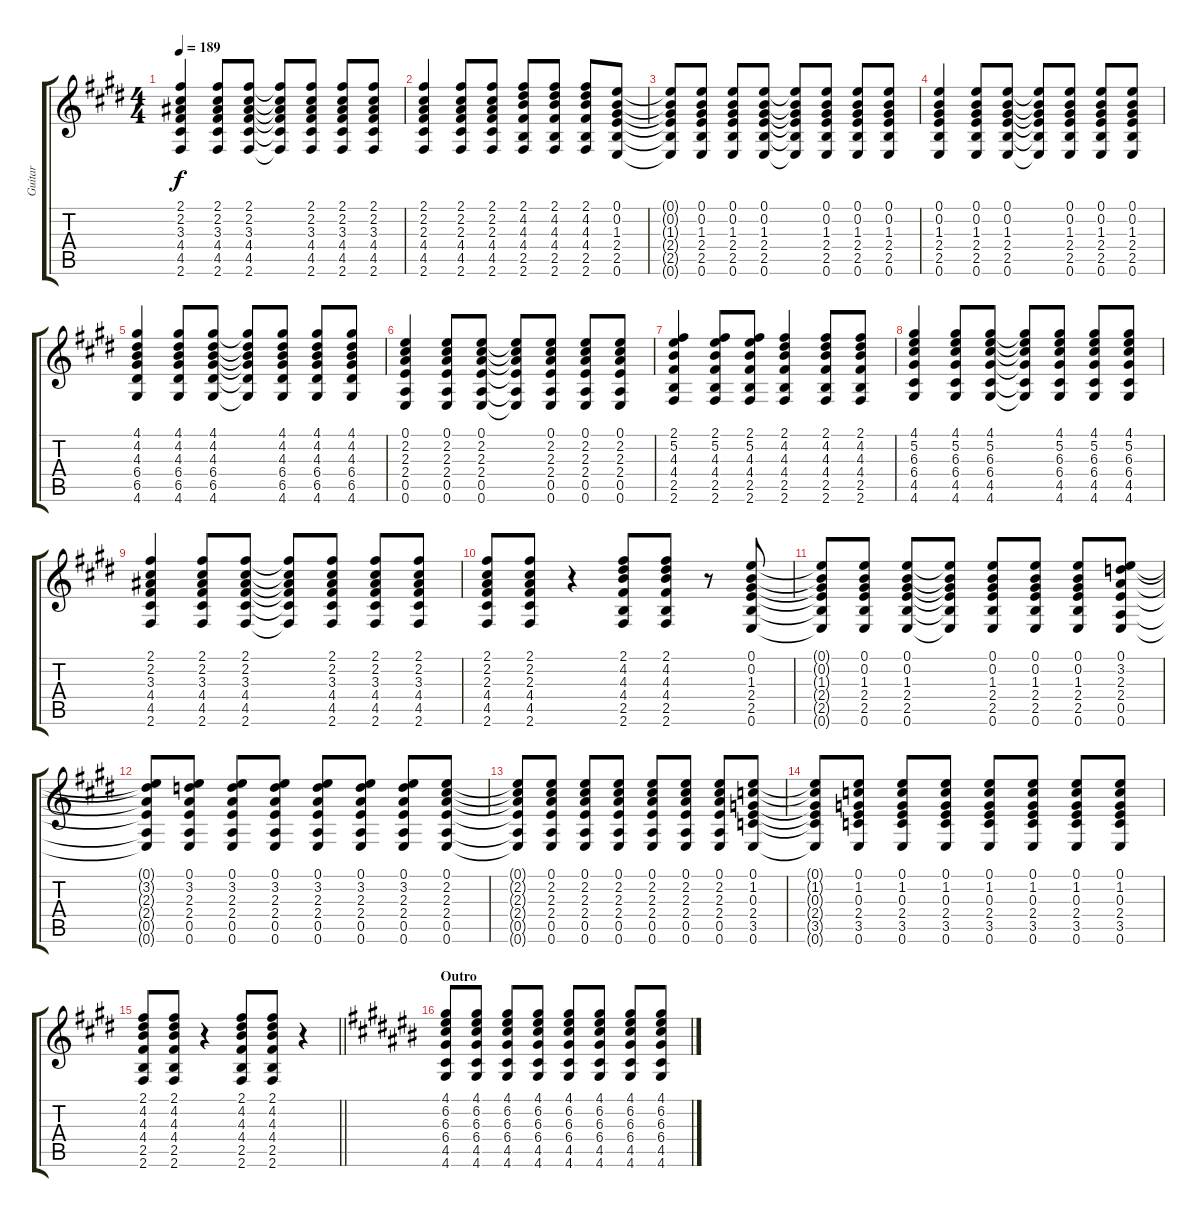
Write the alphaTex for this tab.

\track ("Guitar" "Guitar") {instrument distortionguitar}
\staff {score tabs}
\tuning (E4 B3 G3 D3 A2 E2) {hide}
\ts (4 4)
\tempo 189
\clef g2
\ks c#minor
(2.1 2.2 3.3 4.4 4.5 2.6).4{dy f} (2.1 2.2 3.3 4.4 4.5 2.6).8 (2.1 2.2 3.3 4.4 4.5 2.6).8 (2.1{t} 2.2{t} 3.3{t} 4.4{t} 4.5{t} 2.6{t}).8 (2.1 2.2 3.3 4.4 4.5 2.6).8 (2.1 2.2 3.3 4.4 4.5 2.6).8 (2.1 2.2 3.3 4.4 4.5 2.6).8 |
(2.1 2.2 2.3 4.4 4.5 2.6).4 (2.1 2.2 2.3 4.4 4.5 2.6).8 (2.1 2.2 2.3 4.4 4.5 2.6).8 (2.1 4.2 4.3 4.4 2.5 2.6).8 (2.1 4.2 4.3 4.4 2.5 2.6).8 (2.1 4.2 4.3 4.4 2.5 2.6).8 (0.1 0.2 1.3 2.4 2.5 0.6).8 |
(0.1{t} 0.2{t} 1.3{t} 2.4{t} 2.5{t} 0.6{t}).8 (0.1 0.2 1.3 2.4 2.5 0.6).8 (0.1 0.2 1.3 2.4 2.5 0.6).8 (0.1 0.2 1.3 2.4 2.5 0.6).8 (0.1{t} 0.2{t} 1.3{t} 2.4{t} 2.5{t} 0.6{t}).8 (0.1 0.2 1.3 2.4 2.5 0.6).8 (0.1 0.2 1.3 2.4 2.5 0.6).8 (0.1 0.2 1.3 2.4 2.5 0.6).8 |
\ks e
(0.1 0.2 1.3 2.4 2.5 0.6).4 (0.1 0.2 1.3 2.4 2.5 0.6).8 (0.1 0.2 1.3 2.4 2.5 0.6).8 (0.1{t} 0.2{t} 1.3{t} 2.4{t} 2.5{t} 0.6{t}).8 (0.1 0.2 1.3 2.4 2.5 0.6).8 (0.1 0.2 1.3 2.4 2.5 0.6).8 (0.1 0.2 1.3 2.4 2.5 0.6).8 |
\ks c#minor
(4.1 4.2 4.3 6.4 6.5 4.6).4 (4.1 4.2 4.3 6.4 6.5 4.6).8 (4.1 4.2 4.3 6.4 6.5 4.6).8 (4.1{t} 4.2{t} 4.3{t} 6.4{t} 6.5{t} 4.6{t}).8 (4.1 4.2 4.3 6.4 6.5 4.6).8 (4.1 4.2 4.3 6.4 6.5 4.6).8 (4.1 4.2 4.3 6.4 6.5 4.6).8 |
(0.1 2.2 2.3 2.4 0.5 0.6).4 (0.1 2.2 2.3 2.4 0.5 0.6).8 (0.1 2.2 2.3 2.4 0.5 0.6).8 (0.1{t} 2.2{t} 2.3{t} 2.4{t} 0.5{t} 0.6{t}).8 (0.1 2.2 2.3 2.4 0.5 0.6).8 (0.1 2.2 2.3 2.4 0.5 0.6).8 (0.1 2.2 2.3 2.4 0.5 0.6).8 |
(2.1 5.2 4.3 4.4 2.5 2.6).4 (2.1 5.2 4.3 4.4 2.5 2.6).8 (2.1 5.2 4.3 4.4 2.5 2.6).8 (2.1 4.2 4.3 4.4 2.5 2.6).4 (2.1 4.2 4.3 4.4 2.5 2.6).8 (2.1 4.2 4.3 4.4 2.5 2.6).8 |
\ks e
(4.1 5.2 6.3 6.4 4.5 4.6).4 (4.1 5.2 6.3 6.4 4.5 4.6).8 (4.1 5.2 6.3 6.4 4.5 4.6).8 (4.1{t} 5.2{t} 6.3{t} 6.4{t} 4.5{t} 4.6{t}).8 (4.1 5.2 6.3 6.4 4.5 4.6).8 (4.1 5.2 6.3 6.4 4.5 4.6).8 (4.1 5.2 6.3 6.4 4.5 4.6).8 |
\ks c#minor
(2.1 2.2 3.3 4.4 4.5 2.6).4 (2.1 2.2 3.3 4.4 4.5 2.6).8 (2.1 2.2 3.3 4.4 4.5 2.6).8 (2.1{t} 2.2{t} 3.3{t} 4.4{t} 4.5{t} 2.6{t}).8 (2.1 2.2 3.3 4.4 4.5 2.6).8 (2.1 2.2 3.3 4.4 4.5 2.6).8 (2.1 2.2 3.3 4.4 4.5 2.6).8 |
(2.1 2.2 2.3 4.4 4.5 2.6).8 (2.1 2.2 2.3 4.4 4.5 2.6).8 r.4 (2.1 4.2 4.3 4.4 2.5 2.6).8 (2.1 4.2 4.3 4.4 2.5 2.6).8 r.8 (0.1 0.2 1.3 2.4 2.5 0.6).8 |
(0.1{t} 0.2{t} 1.3{t} 2.4{t} 2.5{t} 0.6{t}).8 (0.1 0.2 1.3 2.4 2.5 0.6).8 (0.1 0.2 1.3 2.4 2.5 0.6).8 (0.1{t} 0.2{t} 1.3{t} 2.4{t} 2.5{t} 0.6{t}).8 (0.1 0.2 1.3 2.4 2.5 0.6).8 (0.1 0.2 1.3 2.4 2.5 0.6).8 (0.1 0.2 1.3 2.4 2.5 0.6).8 (0.1 3.2 2.3 2.4 0.5 0.6).8 |
\ks e
(0.1{t} 3.2{t} 2.3{t} 2.4{t} 0.5{t} 0.6{t}).8 (0.1 3.2 2.3 2.4 0.5 0.6).8 (0.1 3.2 2.3 2.4 0.5 0.6).8 (0.1 3.2 2.3 2.4 0.5 0.6).8 (0.1 3.2 2.3 2.4 0.5 0.6).8 (0.1 3.2 2.3 2.4 0.5 0.6).8 (0.1 3.2 2.3 2.4 0.5 0.6).8 (0.1 2.2 2.3 2.4 0.5 0.6).8 |
\ks c#minor
(0.1{t} 2.2{t} 2.3{t} 2.4{t} 0.5{t} 0.6{t}).8 (0.1 2.2 2.3 2.4 0.5 0.6).8 (0.1 2.2 2.3 2.4 0.5 0.6).8 (0.1 2.2 2.3 2.4 0.5 0.6).8 (0.1 2.2 2.3 2.4 0.5 0.6).8 (0.1 2.2 2.3 2.4 0.5 0.6).8 (0.1 2.2 2.3 2.4 0.5 0.6).8 (0.1 1.2 0.3 2.4 3.5 0.6).8 |
(0.1{t} 1.2{t} 0.3{t} 2.4{t} 3.5{t} 0.6{t}).8 (0.1 1.2 0.3 2.4 3.5 0.6).8 (0.1 1.2 0.3 2.4 3.5 0.6).8 (0.1 1.2 0.3 2.4 3.5 0.6).8 (0.1 1.2 0.3 2.4 3.5 0.6).8 (0.1 1.2 0.3 2.4 3.5 0.6).8 (0.1 1.2 0.3 2.4 3.5 0.6).8 (0.1 1.2 0.3 2.4 3.5 0.6).8 |
\barLineRight lightlight
(2.1 4.2 4.3 4.4 2.5 2.6).8 (2.1 4.2 4.3 4.4 2.5 2.6).8 r.4 (2.1 4.2 4.3 4.4 2.5 2.6).8 (2.1 4.2 4.3 4.4 2.5 2.6).8 r.4 |
\section ("" "Outro")
\ks c#
(4.1 6.2 6.3 6.4 4.5 4.6).8 (4.1 6.2 6.3 6.4 4.5 4.6).8 (4.1 6.2 6.3 6.4 4.5 4.6).8 (4.1 6.2 6.3 6.4 4.5 4.6).8 (4.1 6.2 6.3 6.4 4.5 4.6).8 (4.1 6.2 6.3 6.4 4.5 4.6).8 (4.1 6.2 6.3 6.4 4.5 4.6).8 (4.1 6.2 6.3 6.4 4.5 4.6).8
